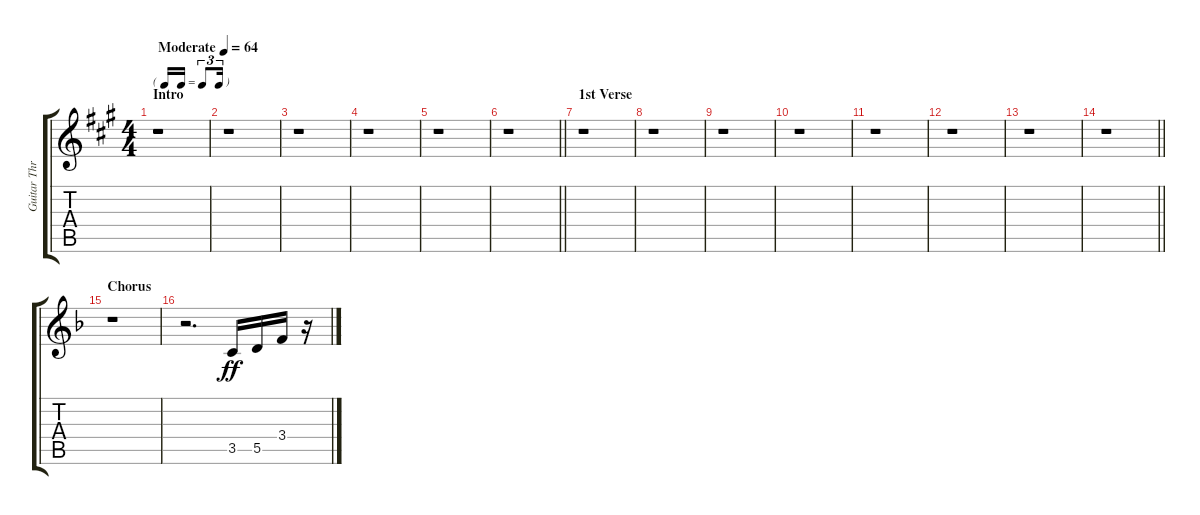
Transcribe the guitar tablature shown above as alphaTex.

\track ("Guitar Three" "Guitar Thr") {mute instrument distortionguitar}
\staff {score tabs}
\tuning (E4 B3 G3 D3 A2 E2) {hide}
\ts (4 4)
\tf triplet16th
\section ("" "Intro")
\tempo (64 "Moderate")
\clef g2
\ks a
r.1{dy ff instrument distortionguitar} |
r.1 |
r.1 |
r.1 |
r.1 |
\barLineRight lightlight
r.1 |
\section ("" "1st Verse")
r.1 |
r.1 |
r.1 |
r.1 |
r.1 |
r.1 |
r.1 |
\barLineRight lightlight
r.1 |
\section ("" "Chorus")
\ks f
r.1 |
r.2{d} 3.5.16 5.5.16 3.4.16 r.16
